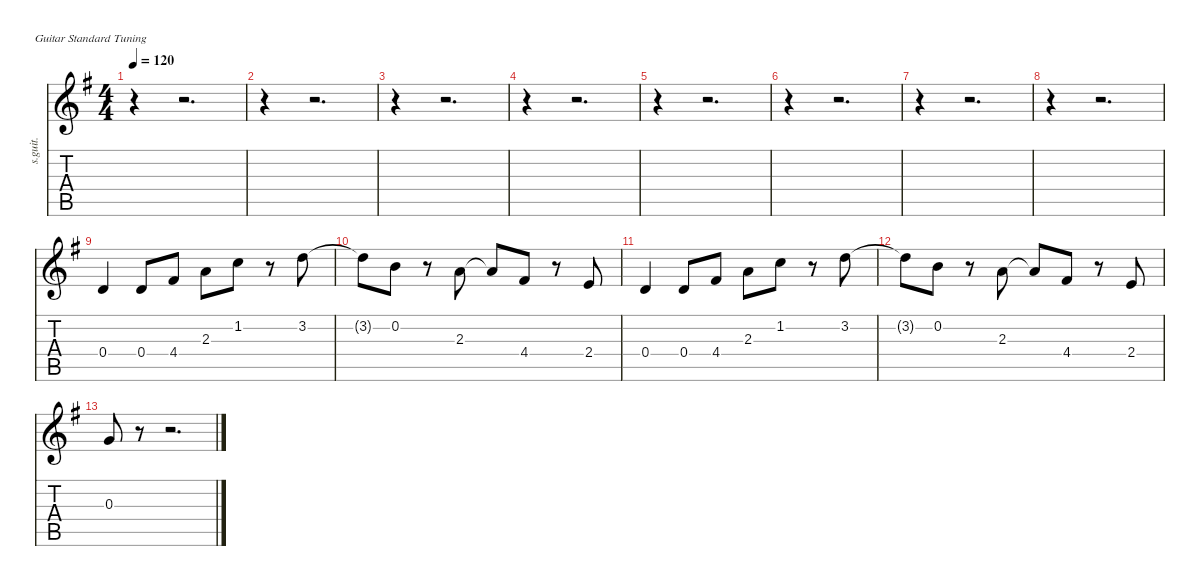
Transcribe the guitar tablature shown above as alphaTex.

\defaultSystemsLayout 4
\hideDynamics
\bracketExtendMode nobrackets
\otherSystemsTrackNameOrientation horizontal
\track ("Track 5" "s.guit.") {instrument acousticguitarsteel}
\staff {score tabs}
\tuning (E4 B3 G3 D3 A2 E2)
\ts (4 4)
\tempo 120
\clef g2
\ks g
r.4{dy f beam Down} r.2{d beam Down} |
r.4{beam Down} r.2{d beam Down} |
r.4{beam Down} r.2{d beam Down} |
r.4{beam Down} r.2{d beam Down} |
r.4{beam Down} r.2{d beam Down} |
r.4{beam Down} r.2{d beam Down} |
r.4{beam Down} r.2{d beam Down} |
r.4{beam Down} r.2{d beam Down} |
0.4{acc forcenatural}.4{beam Up} 0.4{acc forcenatural}.8{beam Up} 4.4{acc #}.8{beam Up} 2.3{acc forcenatural}.8{beam Down} 1.2{acc forcenatural}.8{beam Down} r.8{beam Down} 3.2{acc forcenatural}.8{beam Down} |
3.2{t acc forcenatural}.8{beam Down} 0.2{acc forcenatural}.8{beam Down} r.8{beam Down} 2.3{acc forcenatural}.8{beam Up} 2.3{t acc forcenatural}.8{beam Up} 4.4{acc #}.8{beam Up} r.8{beam Up} 2.4{acc forcenatural}.8{beam Up} |
0.4{acc forcenatural}.4{beam Up} 0.4{acc forcenatural}.8{beam Up} 4.4{acc #}.8{beam Up} 2.3{acc forcenatural}.8{beam Down} 1.2{acc forcenatural}.8{beam Down} r.8{beam Down} 3.2{acc forcenatural}.8{beam Down} |
3.2{t acc forcenatural}.8{beam Down} 0.2{acc forcenatural}.8{beam Down} r.8{beam Down} 2.3{acc forcenatural}.8{beam Up} 2.3{t acc forcenatural}.8{beam Up} 4.4{acc #}.8{beam Up} r.8{beam Up} 2.4{acc forcenatural}.8{beam Up} |
0.3{acc forcenatural}.8{beam Up} r.8{beam Up} r.2{d beam Up}
